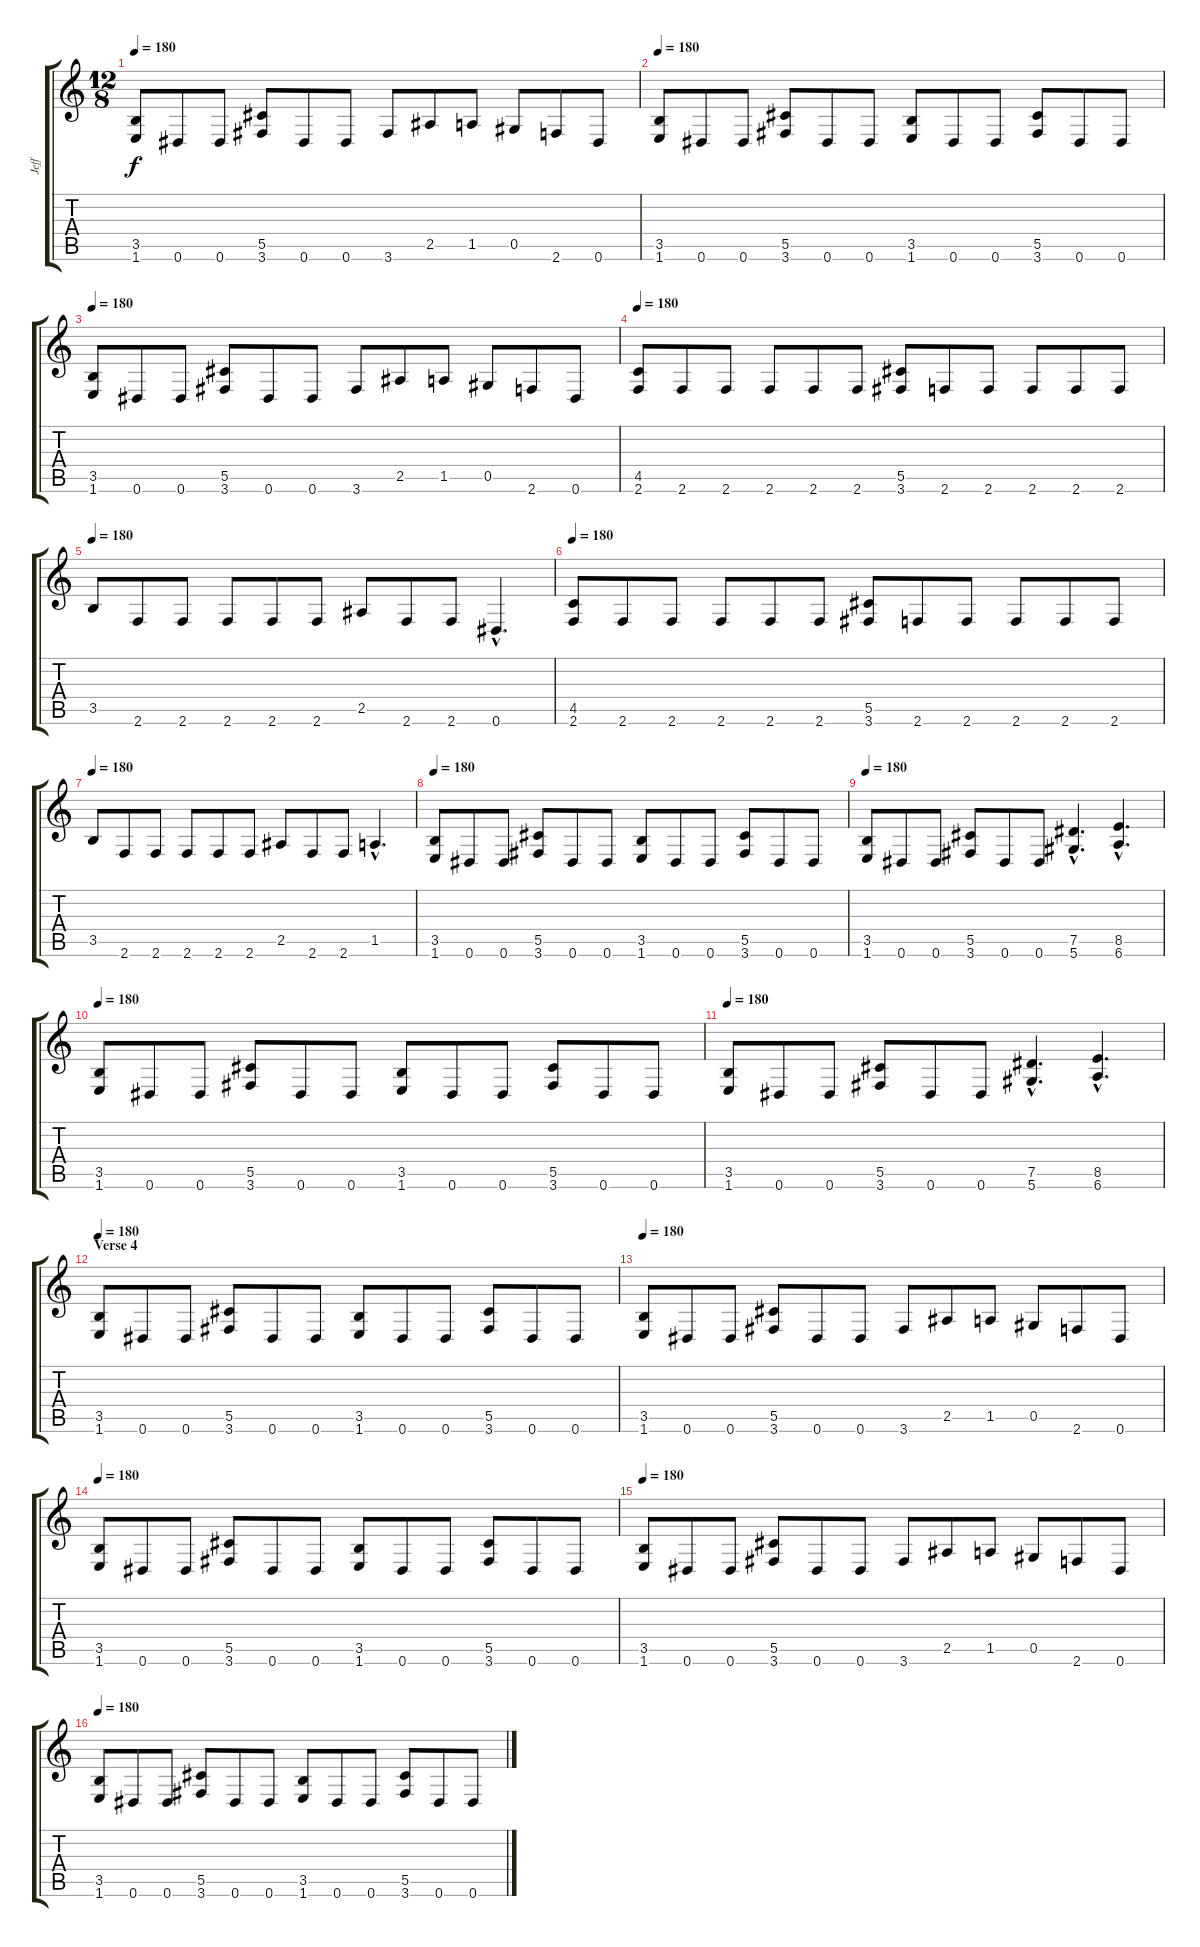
\track ("Jeff" "Jeff") {instrument distortionguitar}
\staff {score tabs}
\tuning (Eb4 Bb3 Gb3 Db3 Ab2 Eb2) {hide}
\ts (12 8)
\tempo 180
\clef g2
\ks c
(3.5 1.6).8{dy f} 0.6.8 0.6.8 (5.5 3.6).8 0.6.8 0.6.8 3.6.8 2.5.8 1.5.8 0.5.8 2.6.8 0.6.8 |
\tempo 180
(3.5 1.6).8 0.6.8 0.6.8 (5.5 3.6).8 0.6.8 0.6.8 (3.5 1.6).8 0.6.8 0.6.8 (5.5 3.6).8 0.6.8 0.6.8 |
\tempo 180
(3.5 1.6).8 0.6.8 0.6.8 (5.5 3.6).8 0.6.8 0.6.8 3.6.8 2.5.8 1.5.8 0.5.8 2.6.8 0.6.8 |
\tempo 180
(4.5 2.6).8 2.6.8 2.6.8 2.6.8 2.6.8 2.6.8 (5.5 3.6).8 2.6.8 2.6.8 2.6.8 2.6.8 2.6.8 |
\tempo 180
3.5.8 2.6.8 2.6.8 2.6.8 2.6.8 2.6.8 2.5.8 2.6.8 2.6.8 0.6{hac}.4{d} |
\tempo 180
(4.5 2.6).8 2.6.8 2.6.8 2.6.8 2.6.8 2.6.8 (5.5 3.6).8 2.6.8 2.6.8 2.6.8 2.6.8 2.6.8 |
\tempo 180
3.5.8 2.6.8 2.6.8 2.6.8 2.6.8 2.6.8 2.5.8 2.6.8 2.6.8 1.5{hac}.4{d} |
\tempo 180
(3.5 1.6).8 0.6.8 0.6.8 (5.5 3.6).8 0.6.8 0.6.8 (3.5 1.6).8 0.6.8 0.6.8 (5.5 3.6).8 0.6.8 0.6.8 |
\tempo 180
(3.5 1.6).8 0.6.8 0.6.8 (5.5 3.6).8 0.6.8 0.6.8 (7.5{hac} 5.6{hac}).4{d} (8.5{hac} 6.6{hac}).4{d} |
\tempo 180
(3.5 1.6).8 0.6.8 0.6.8 (5.5 3.6).8 0.6.8 0.6.8 (3.5 1.6).8 0.6.8 0.6.8 (5.5 3.6).8 0.6.8 0.6.8 |
\tempo 180
(3.5 1.6).8 0.6.8 0.6.8 (5.5 3.6).8 0.6.8 0.6.8 (7.5{hac} 5.6{hac}).4{d} (8.5{hac} 6.6{hac}).4{d} |
\section ("" "Verse 4")
\tempo 180
(3.5 1.6).8 0.6.8 0.6.8 (5.5 3.6).8 0.6.8 0.6.8 (3.5 1.6).8 0.6.8 0.6.8 (5.5 3.6).8 0.6.8 0.6.8 |
\tempo 180
(3.5 1.6).8 0.6.8 0.6.8 (5.5 3.6).8 0.6.8 0.6.8 3.6.8 2.5.8 1.5.8 0.5.8 2.6.8 0.6.8 |
\tempo 180
(3.5 1.6).8 0.6.8 0.6.8 (5.5 3.6).8 0.6.8 0.6.8 (3.5 1.6).8 0.6.8 0.6.8 (5.5 3.6).8 0.6.8 0.6.8 |
\tempo 180
(3.5 1.6).8 0.6.8 0.6.8 (5.5 3.6).8 0.6.8 0.6.8 3.6.8 2.5.8 1.5.8 0.5.8 2.6.8 0.6.8 |
\tempo 180
(3.5 1.6).8 0.6.8 0.6.8 (5.5 3.6).8 0.6.8 0.6.8 (3.5 1.6).8 0.6.8 0.6.8 (5.5 3.6).8 0.6.8 0.6.8
